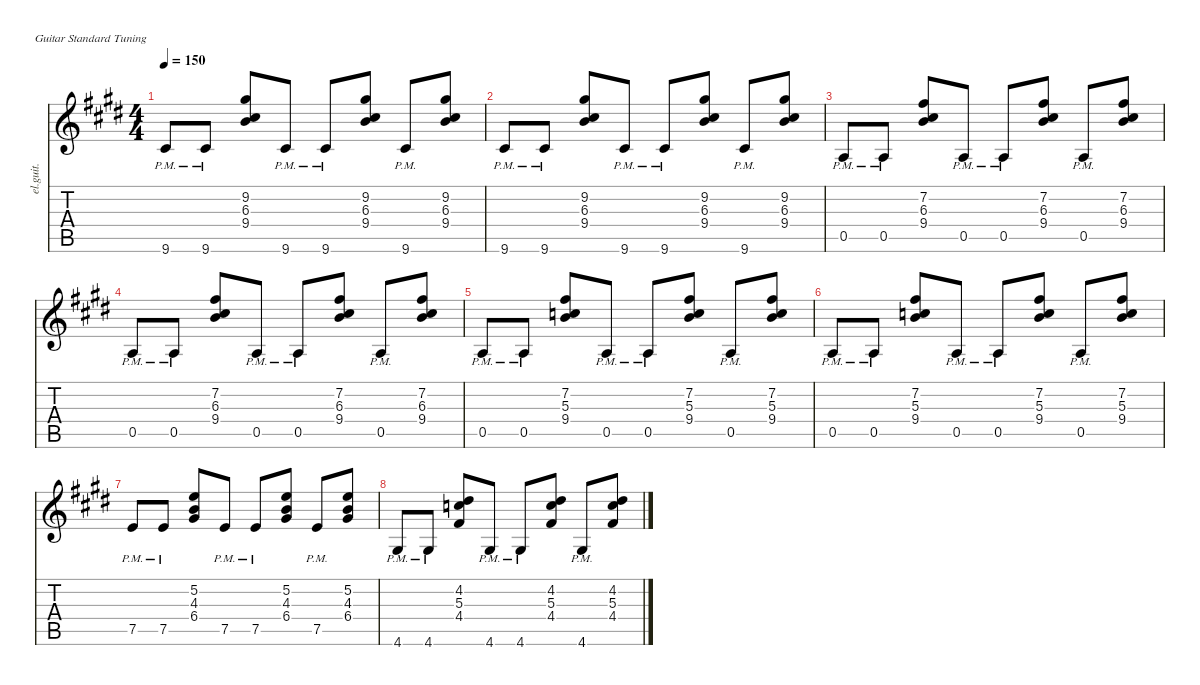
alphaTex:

\defaultSystemsLayout 4
\hideDynamics
\bracketExtendMode nobrackets
\track ("Clean Guitar" "el.guit.") {instrument electricguitarclean}
\staff {score tabs}
\tuning (E4 B3 G3 D3 A2 E2)
\ts (4 4)
\tempo 150
\clef g2
\ks e
9.6{pm acc #}.8{dy mf instrument electricguitarclean beam Up} 9.6{pm acc #}.8{beam Up} (9.4{acc forcenatural} 6.3{acc #} 9.2{acc #}).8{beam Up} 9.6{pm acc #}.8{beam Up} 9.6{pm acc #}.8{beam Up} (9.2{acc #} 9.4{acc forcenatural} 6.3{acc #}).8{beam Up} 9.6{pm acc #}.8{beam Up} (9.4{acc forcenatural} 6.3{acc #} 9.2{acc #}).8{beam Up} |
9.6{pm acc #}.8{beam Up} 9.6{pm acc #}.8{beam Up} (9.4{acc forcenatural} 6.3{acc #} 9.2{acc #}).8{beam Up} 9.6{pm acc #}.8{beam Up} 9.6{pm acc #}.8{beam Up} (9.2{acc #} 9.4{acc forcenatural} 6.3{acc #}).8{beam Up} 9.6{pm acc #}.8{beam Up} (9.4{acc forcenatural} 6.3{acc #} 9.2{acc #}).8{beam Up} |
0.5{pm acc forcenatural}.8{beam Up} 0.5{pm acc forcenatural}.8{beam Up} (9.4{acc forcenatural} 6.3{acc #} 7.2{acc #}).8{beam Up} 0.5{pm acc forcenatural}.8{beam Up} 0.5{pm acc forcenatural}.8{beam Up} (7.2{acc #} 9.4{acc forcenatural} 6.3{acc #}).8{beam Up} 0.5{pm acc forcenatural}.8{beam Up} (9.4{acc forcenatural} 6.3{acc #} 7.2{acc #}).8{beam Up} |
0.5{pm acc forcenatural}.8{beam Up} 0.5{pm acc forcenatural}.8{beam Up} (9.4{acc forcenatural} 6.3{acc #} 7.2{acc #}).8{beam Up} 0.5{pm acc forcenatural}.8{beam Up} 0.5{pm acc forcenatural}.8{beam Up} (7.2{acc #} 9.4{acc forcenatural} 6.3{acc #}).8{beam Up} 0.5{pm acc forcenatural}.8{beam Up} (9.4{acc forcenatural} 6.3{acc #} 7.2{acc #}).8{beam Up} |
0.5{pm acc forcenatural}.8{beam Up} 0.5{pm acc forcenatural}.8{beam Up} (9.4{acc forcenatural} 5.3{acc forcenatural} 7.2{acc #}).8{beam Up} 0.5{pm acc forcenatural}.8{beam Up} 0.5{pm acc forcenatural}.8{beam Up} (7.2{acc #} 9.4{acc forcenatural} 5.3{acc forcenatural}).8{beam Up} 0.5{pm acc forcenatural}.8{beam Up} (9.4{acc forcenatural} 5.3{acc forcenatural} 7.2{acc #}).8{beam Up} |
0.5{pm acc forcenatural}.8{beam Up} 0.5{pm acc forcenatural}.8{beam Up} (9.4{acc forcenatural} 5.3{acc forcenatural} 7.2{acc #}).8{beam Up} 0.5{pm acc forcenatural}.8{beam Up} 0.5{pm acc forcenatural}.8{beam Up} (7.2{acc #} 9.4{acc forcenatural} 5.3{acc forcenatural}).8{beam Up} 0.5{pm acc forcenatural}.8{beam Up} (9.4{acc forcenatural} 5.3{acc forcenatural} 7.2{acc #}).8{beam Up} |
7.5{pm acc forcenatural}.8{beam Up} 7.5{pm acc forcenatural}.8{beam Up} (6.4{acc #} 4.3{acc forcenatural} 5.2{acc forcenatural}).8{beam Up} 7.5{pm acc forcenatural}.8{beam Up} 7.5{pm acc forcenatural}.8{beam Up} (6.4{acc #} 4.3{acc forcenatural} 5.2{acc forcenatural}).8{beam Up} 7.5{pm acc forcenatural}.8{beam Up} (6.4{acc #} 4.3{acc forcenatural} 5.2{acc forcenatural}).8{beam Up} |
4.6{pm acc #}.8{beam Up} 4.6{pm acc #}.8{beam Up} (5.3{acc forcenatural} 4.2{acc #} 4.4{acc #}).8{beam Up} 4.6{pm acc #}.8{beam Up} 4.6{pm acc #}.8{beam Up} (4.4{acc #} 5.3{acc forcenatural} 4.2{acc #}).8{beam Up} 4.6{pm acc #}.8{beam Up} (4.2{acc #} 5.3{acc forcenatural} 4.4{acc #}).8{beam Up}
